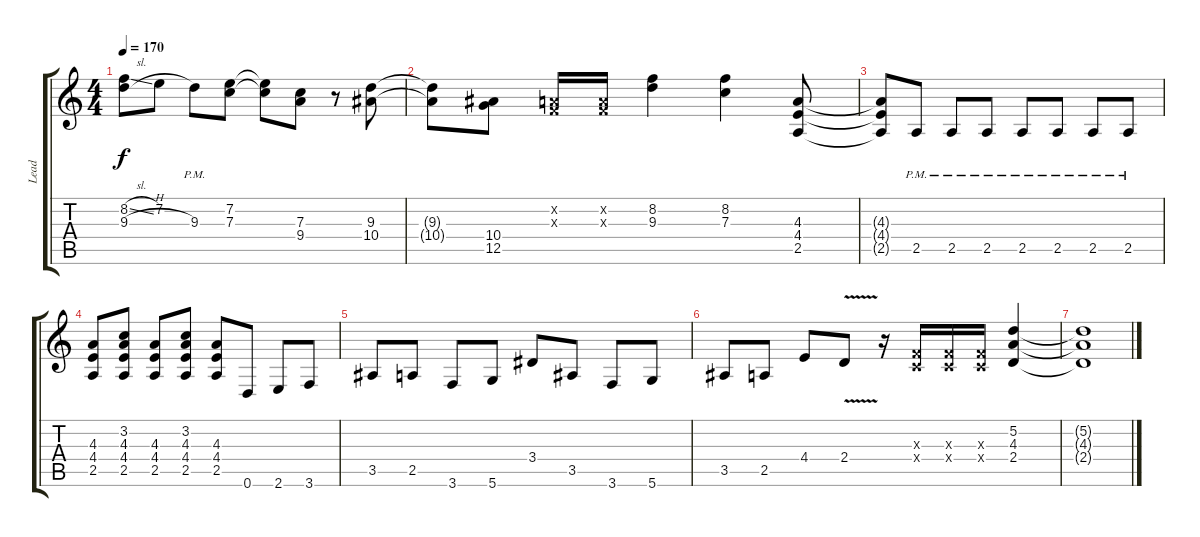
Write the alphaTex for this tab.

\track ("Lead " "Lead ") {instrument distortionguitar}
\staff {score tabs}
\tuning (D4 A3 F3 C3 G2 D2) {hide}
\ts (4 4)
\tempo 170
\clef g2
\ks c
(8.2{sl} 9.3{h}).8{dy f} 7.2.8 9.3{pm}.8 (7.2 7.3).8 (7.2{t} 7.3{t}).8 (7.3 9.4).8 r.8 (9.3 10.4).8 |
(9.3{t} 10.4{t}).8 (10.4 12.5).8 (0.2{x} 0.3{x}).16 (0.2{x} 0.3{x}).16 (8.2 9.3).4 (8.2 7.3).4 (4.3 4.4 2.5).8 |
(4.3{t} 4.4{t} 2.5{t}).8 2.5{pm}.8 2.5{pm}.8 2.5{pm}.8 2.5{pm}.8 2.5{pm}.8 2.5{pm}.8 2.5{pm}.8 |
(4.3 4.4 2.5).8 (3.2 4.3 4.4 2.5).8 (4.3 4.4 2.5).8 (3.2 4.3 4.4 2.5).8 (4.3 4.4 2.5).8 0.6.8 2.6.8 3.6.8 |
3.5.8 2.5.8 3.6.8 5.6.8 3.4.8 3.5.8 3.6.8 5.6.8 |
3.5.8 2.5.8 4.4.8 2.4{v}.8 r.16 (0.3{x} 0.4{x}).16 (0.3{x} 0.4{x}).16 (0.3{x} 0.4{x}).16 (5.2 4.3 2.4).4 |
(5.2{t} 4.3{t} 2.4{t}).1
